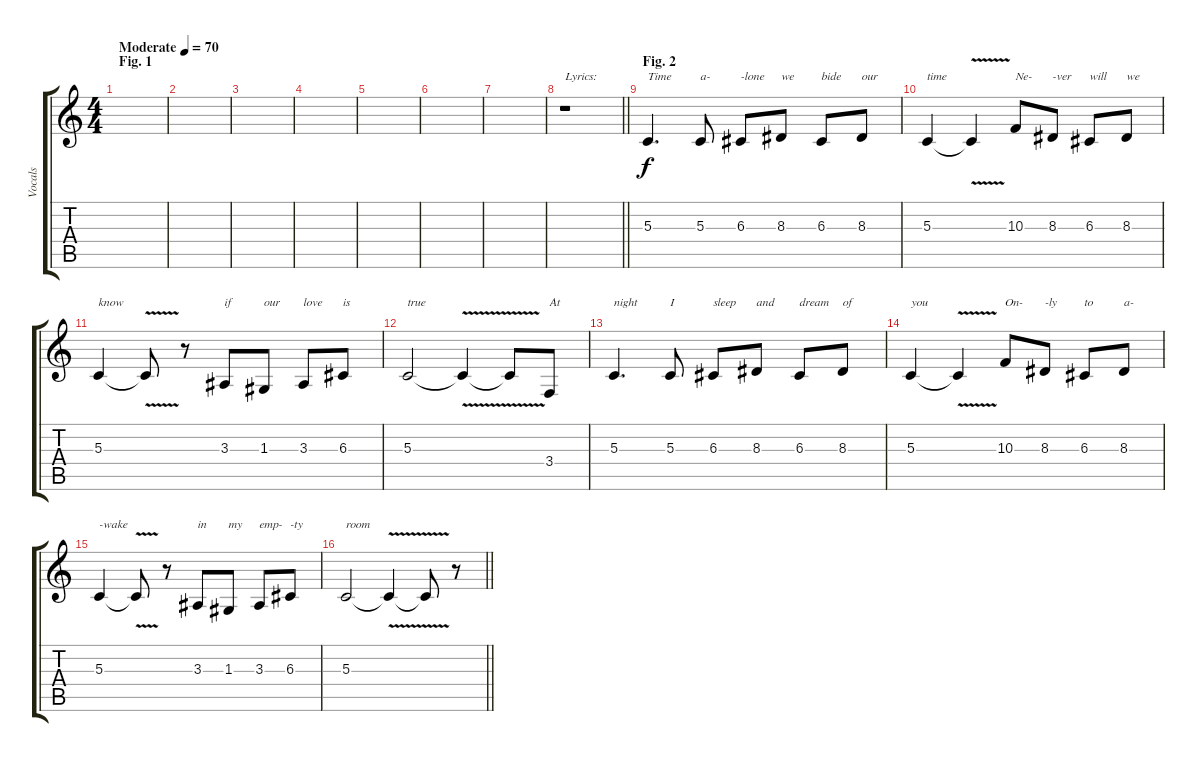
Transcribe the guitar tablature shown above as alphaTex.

\track ("Vocals" "Vocals") {instrument lead2sawtooth}
\staff {score tabs}
\tuning (E4 B3 G3 D3 A2 E2) {hide}
\ts (4 4)
\section ("" "Fig. 1")
\tempo (70 "Moderate")
\clef g2
\ks c
|
|
|
|
|
|
|
\barLineRight lightlight
r.1{txt "Lyrics:"} |
\section ("" "Fig. 2")
5.3.4{d txt "Time" volume 10} 5.3.8{txt "a-"} 6.3.8{txt "-lone"} 8.3.8{txt "we"} 6.3.8{txt "bide"} 8.3.8{txt "our"} |
5.3.4{txt "time"} 5.3{v t}.4 10.3.8{txt "Ne-"} 8.3.8{txt "-ver"} 6.3.8{txt "will"} 8.3.8{txt "we"} |
5.3.4{txt "know"} 5.3{v t}.8 r.8 3.3.8{txt "if"} 1.3.8{txt "our"} 3.3.8{txt "love"} 6.3.8{txt "is"} |
5.3.2{txt "true"} 5.3{v t}.4{volume 8} 5.3{t}.8 3.4.8{txt "At" volume 10} |
5.3.4{d txt "night"} 5.3.8{txt "I"} 6.3.8{txt "sleep"} 8.3.8{txt "and"} 6.3.8{txt "dream"} 8.3.8{txt "of"} |
5.3.4{txt "you"} 5.3{v t}.4 10.3.8{txt "On-"} 8.3.8{txt "-ly"} 6.3.8{txt "to"} 8.3.8{txt "a-"} |
5.3.4{txt "-wake"} 5.3{v t}.8 r.8 3.3.8{txt "in"} 1.3.8{txt "my"} 3.3.8{txt "emp-"} 6.3.8{txt "-ty"} |
\barLineRight lightlight
5.3.2{txt "room"} 5.3{v t}.4{volume 7} 5.3{t}.8 r.8
